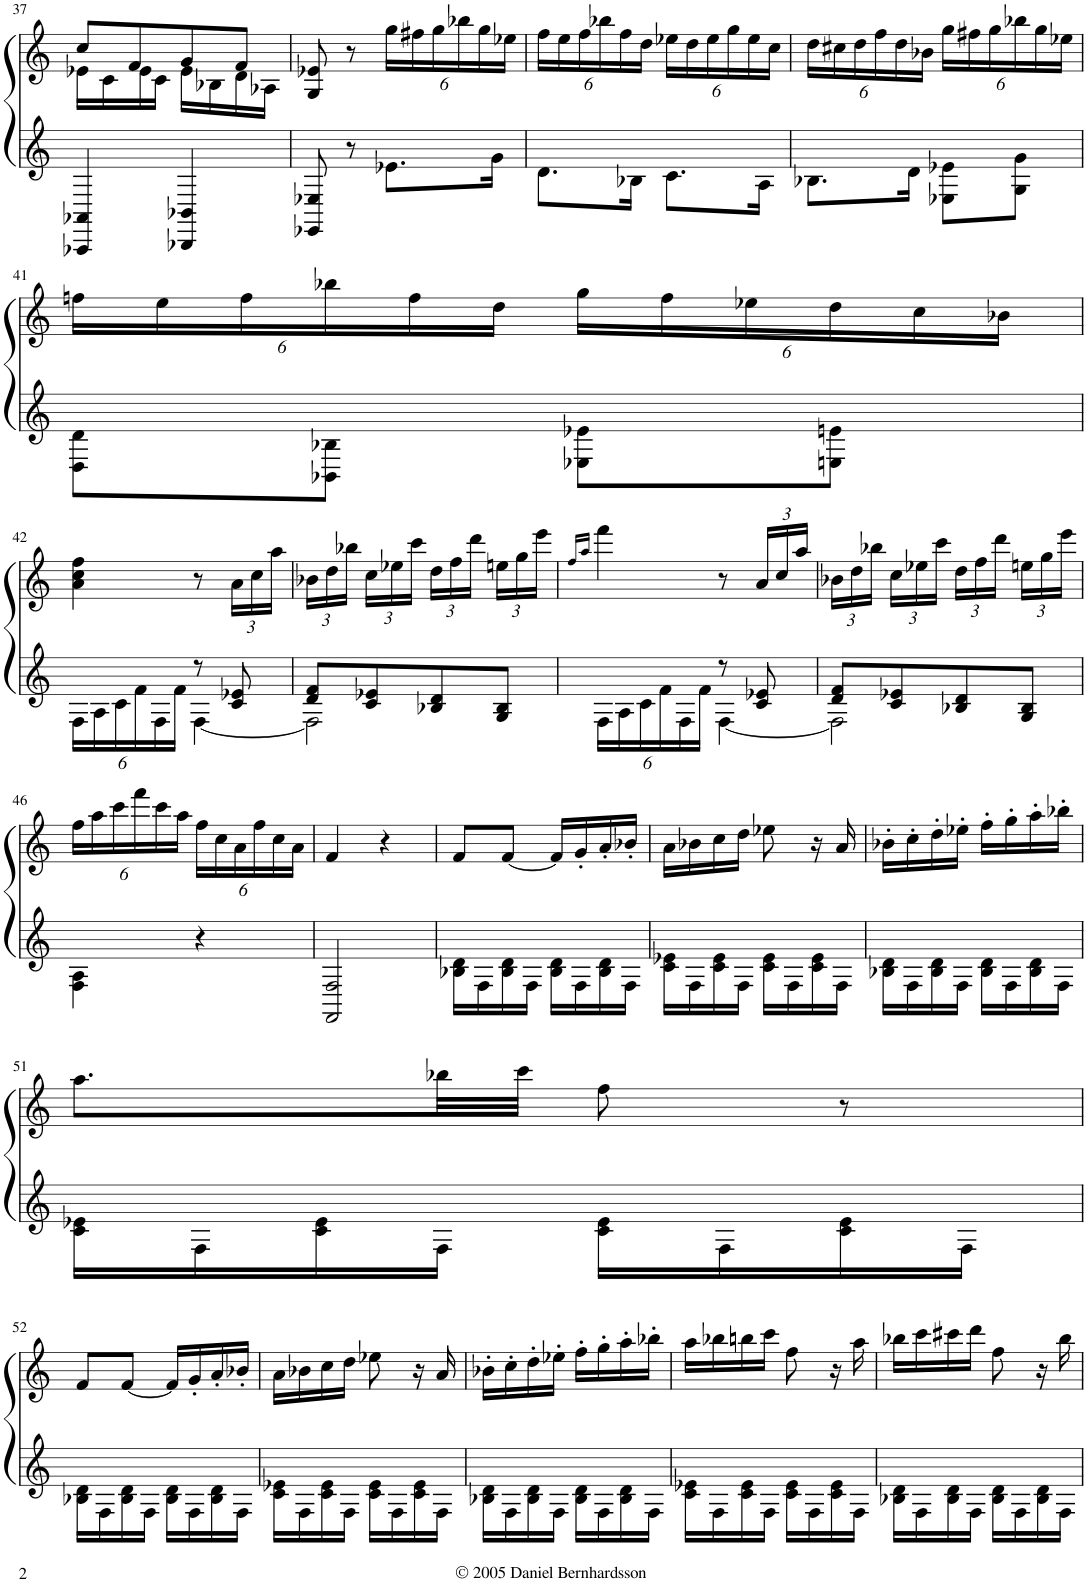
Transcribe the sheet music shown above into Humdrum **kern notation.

**kern	**kern
*part1	*part1
*staff2	*staff1
*I"Piano	*
*I'Pno.	*
!!LO:PB:g=z
*clefG2	*clefG2
*k[]	*k[]
*M2/4	*M2/4
=37	=37
*	*^
4AAA-X/ 4AA-X/	8cc/L	16e-X\LL
.	.	16c\
.	8f/	16e-\
.	.	16c\JJ
4BBB-X/ 4BB-X/	8g/	16e-\LL
.	.	16B-X\
.	8f/J	16d\
.	.	16A-X\JJ
=38	=38	=38
8EE-X/ 8E-X/	8G/ 8e-X/	4ryy
8r	8r	.
*	*Xbrackettup	*
8.e-X\L	24gg\LL	4ryy
.	24ff#X\	.
.	24gg\	.
.	24bb-X\	.
.	24gg\	.
16g\Jk	.	.
.	24ee-X\JJ	.
*	*v	*v
=39	=39
8.d\L	24ff\LL
.	24ee\
.	24ff\
.	24bb-X\
.	24ff\
16B-X\Jk	.
.	24dd\JJ
8.c\L	24ee-X\LL
.	24dd\
.	24ee-\
.	24gg\
.	24ee-\
16A\Jk	.
.	24cc\JJ
=40	=40
8.B-X\L	24dd\LL
.	24cc#X\
.	24dd\
.	24ff\
.	24dd\
16d\Jk	.
.	24b-X\JJ
8E-X\ 8e-X\L	24gg\LL
.	24ff#X\
.	24gg\
8G\ 8g\J	24bb-X\
.	24gg\
.	24ee-X\JJ
!!LO:LB:g=z
=41	=41
8D\ 8d\L	24ffn\LL
.	24ee\
.	24ff\
8BB-X\ 8B-X\J	24bb-X\
.	24ff\
.	24dd\JJ
8E-X\ 8e-X\L	24gg\LL
.	24ff\
.	24ee-X\
8En\ 8en\J	24dd\
.	24cc\
.	24b-X\JJ
!!LO:LB:g=z
=42	=42
*Xbrackettup	*
*^	*
24F\LL	4ryy	4a\ 4cc\ 4ff\
24A\	.	.
24c\	.	.
24f\	.	.
24F\	.	.
24f\JJ	.	.
8r	[4F\	8r
8c/ 8e-X/	.	24a\LL
.	.	24cc\
.	.	24aa\JJ
=43	=43	=43
8d/ 8f/L	2F\]	24b-X\LL
.	.	24dd\
.	.	24bb-X\JJ
8c/ 8e-X/	.	24cc\LL
.	.	24ee-X\
.	.	24ccc\JJ
8B-X/ 8d/	.	24dd\LL
.	.	24ff\
.	.	24ddd\JJ
8G/ 8B-/J	.	24een\LL
.	.	24gg\
.	.	24eee\JJ
=44	=44	=44
.	.	16qff/LL
.	.	16qaa/JJ
24F\LL	4ryy	4fff\
24A\	.	.
24c\	.	.
24f\	.	.
24F\	.	.
24f\JJ	.	.
8r	[4F\	8r
8c/ 8e-X/	.	24a/LL
.	.	24cc/
.	.	24aa/JJ
=45	=45	=45
8d/ 8f/L	2F\]	24b-X\LL
.	.	24dd\
.	.	24bb-X\JJ
8c/ 8e-X/	.	24cc\LL
.	.	24ee-X\
.	.	24ccc\JJ
8B-X/ 8d/	.	24dd\LL
.	.	24ff\
.	.	24ddd\JJ
8G/ 8B-/J	.	24een\LL
.	.	24gg\
.	.	24eee\JJ
*v	*v	*
!!LO:LB:g=z
=46	=46
4F\ 4A\	24ff\LL
.	24aa\
.	24ccc\
.	24fff\
.	24ccc\
.	24aa\JJ
4r	24ff\LL
.	24cc\
.	24a\
.	24ff\
.	24cc\
.	24a\JJ
=47	=47
2FF/ 2F/	4f/
.	4r
=48	=48
16B-X\ 16d\LL	8f/L
16F\	.
16B-\ 16d\	[8f/J
16F\JJ	.
16B-\ 16d\LL	16f/LL]
16F\	16g'/
16B-\ 16d\	16a'/
16F\JJ	16b-X'/JJ
=49	=49
16c\ 16e-X\LL	16a\LL
16F\	16b-X\
16c\ 16e-\	16cc\
16F\JJ	16dd\JJ
16c\ 16e-\LL	8ee-X\
16F\	.
16c\ 16e-\	16r
16F\JJ	16a/
=50	=50
16B-X\ 16d\LL	16b-X'\LL
16F\	16cc'\
16B-\ 16d\	16dd'\
16F\JJ	16ee-X'\JJ
16B-\ 16d\LL	16ff'\LL
16F\	16gg'\
16B-\ 16d\	16aa'\
16F\JJ	16bb-X'\JJ
!!LO:LB:g=z
=51	=51
16c\ 16e-X\LL	8.aa\L
16F\	.
16c\ 16e-\	.
16F\JJ	32bb-X\LL
.	32ccc\JJJ
16c\ 16e-\LL	8ff\
16F\	.
16c\ 16e-\	8r
16F\JJ	.
!!LO:LB:g=z
=52	=52
16B-X\ 16d\LL	8f/L
16F\	.
16B-\ 16d\	[8f/J
16F\JJ	.
16B-\ 16d\LL	16f/LL]
16F\	16g'/
16B-\ 16d\	16a'/
16F\JJ	16b-X'/JJ
=53	=53
16c\ 16e-X\LL	16a\LL
16F\	16b-X\
16c\ 16e-\	16cc\
16F\JJ	16dd\JJ
16c\ 16e-\LL	8ee-X\
16F\	.
16c\ 16e-\	16r
16F\JJ	16a/
=54	=54
16B-X\ 16d\LL	16b-X'\LL
16F\	16cc'\
16B-\ 16d\	16dd'\
16F\JJ	16ee-X'\JJ
16B-\ 16d\LL	16ff'\LL
16F\	16gg'\
16B-\ 16d\	16aa'\
16F\JJ	16bb-X'\JJ
=55	=55
16c\ 16e-X\LL	16aa\LL
16F\	16bb-X\
16c\ 16e-\	16bbn\
16F\JJ	16ccc\JJ
16c\ 16e-\LL	8ff\
16F\	.
16c\ 16e-\	16r
16F\JJ	16aa\
=56	=56
16B-X\ 16d\LL	16bb-X\LL
16F\	16ccc\
16B-\ 16d\	16ccc#X\
16F\JJ	16ddd\JJ
16B-\ 16d\LL	8ff\
16F\	.
16B-\ 16d\	16r
16F\JJ	16bb-\
=	=
*-	*-
